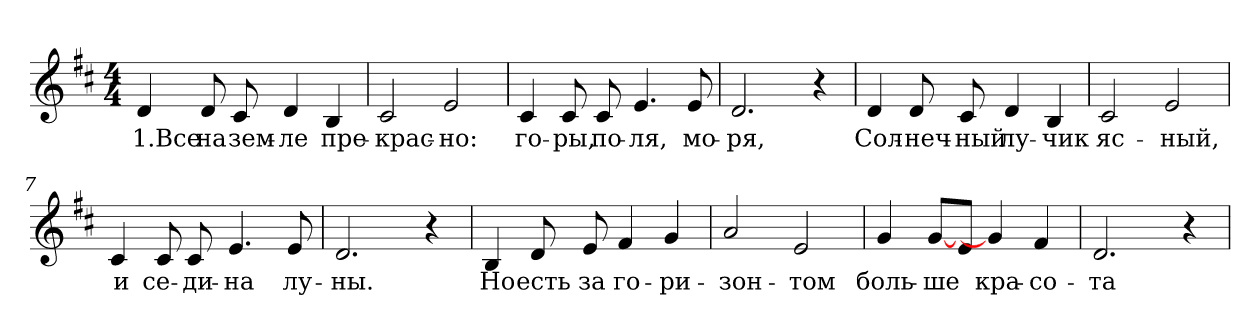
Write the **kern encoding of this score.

**kern	**text
*part1	*part1
*staff1	*staff1
!!LO:PB:g=z
*clefG2	*
*k[f#c#]	*
*b:	*
*M4/4	*
=1	=1
!	!LO:LY:b:color=#000000
4di/	1.Все
!	!LO:LY:b:color=#000000
8di/	на
!	!LO:LY:b:color=#000000
8c#i/	зем-
!	!LO:LY:b:color=#000000
4di/	-ле
!	!LO:LY:b:color=#000000
4Bi/	пре-
=2	=2
!	!LO:LY:b:color=#000000
2c#i/	-крас-
!	!LO:LY:b:color=#000000
2ei/	-но:
=3	=3
!	!LO:LY:b:color=#000000
4c#i/	го-
!	!LO:LY:b:color=#000000
8c#i/	-ры,
!	!LO:LY:b:color=#000000
8c#i/	по-
!	!LO:LY:b:color=#000000
4.ei/	-ля,
!	!LO:LY:b:color=#000000
8ei/	мо-
=4	=4
!	!LO:LY:b:color=#000000
2.di/	-ря,
4r	.
=5	=5
!	!LO:LY:b:color=#000000
4di/	Сол-
!	!LO:LY:b:color=#000000
8di/	-неч-
!	!LO:LY:b:color=#000000
8c#i/	-ный
!	!LO:LY:b:color=#000000
4di/	лу-
!	!LO:LY:b:color=#000000
4Bi/	-чик
=6	=6
!	!LO:LY:b:color=#000000
2c#i/	яс-
!	!LO:LY:b:color=#000000
2ei/	-ный,
!!LO:LB:g=z
=7	=7
!	!LO:LY:b:color=#000000
4c#i/	и
!	!LO:LY:b:color=#000000
8c#i/	се-
!	!LO:LY:b:color=#000000
8c#i/	-ди-
!	!LO:LY:b:color=#000000
4.ei/	-на
!	!LO:LY:b:color=#000000
8ei/	лу-
=8	=8
!	!LO:LY:b:color=#000000
2.di/	-ны.
4r	.
=9	=9
!	!LO:LY:b:color=#000000
4Bi/	Но
!	!LO:LY:b:color=#000000
8di/	есть
!	!LO:LY:b:color=#000000
8ei/	за
!	!LO:LY:b:color=#000000
4f#i/	го-
!	!LO:LY:b:color=#000000
4gi/	-ри-
=10	=10
!	!LO:LY:b:color=#000000
2ai/	-зон-
!	!LO:LY:b:color=#000000
2ei/	-том
=11	=11
!	!LO:LY:b:color=#000000
4gi/	боль-
!	!LO:LY:b:color=#000000
[<8gi/L	-ше
8ei/J	.
!	!LO:LY:b:color=#000000
4gi/]	кра-
!	!LO:LY:b:color=#000000
4f#i/	-со-
=12	=12
!	!LO:LY:b:color=#000000
2.di/	-та
4r	.
=	=
*-	*-
